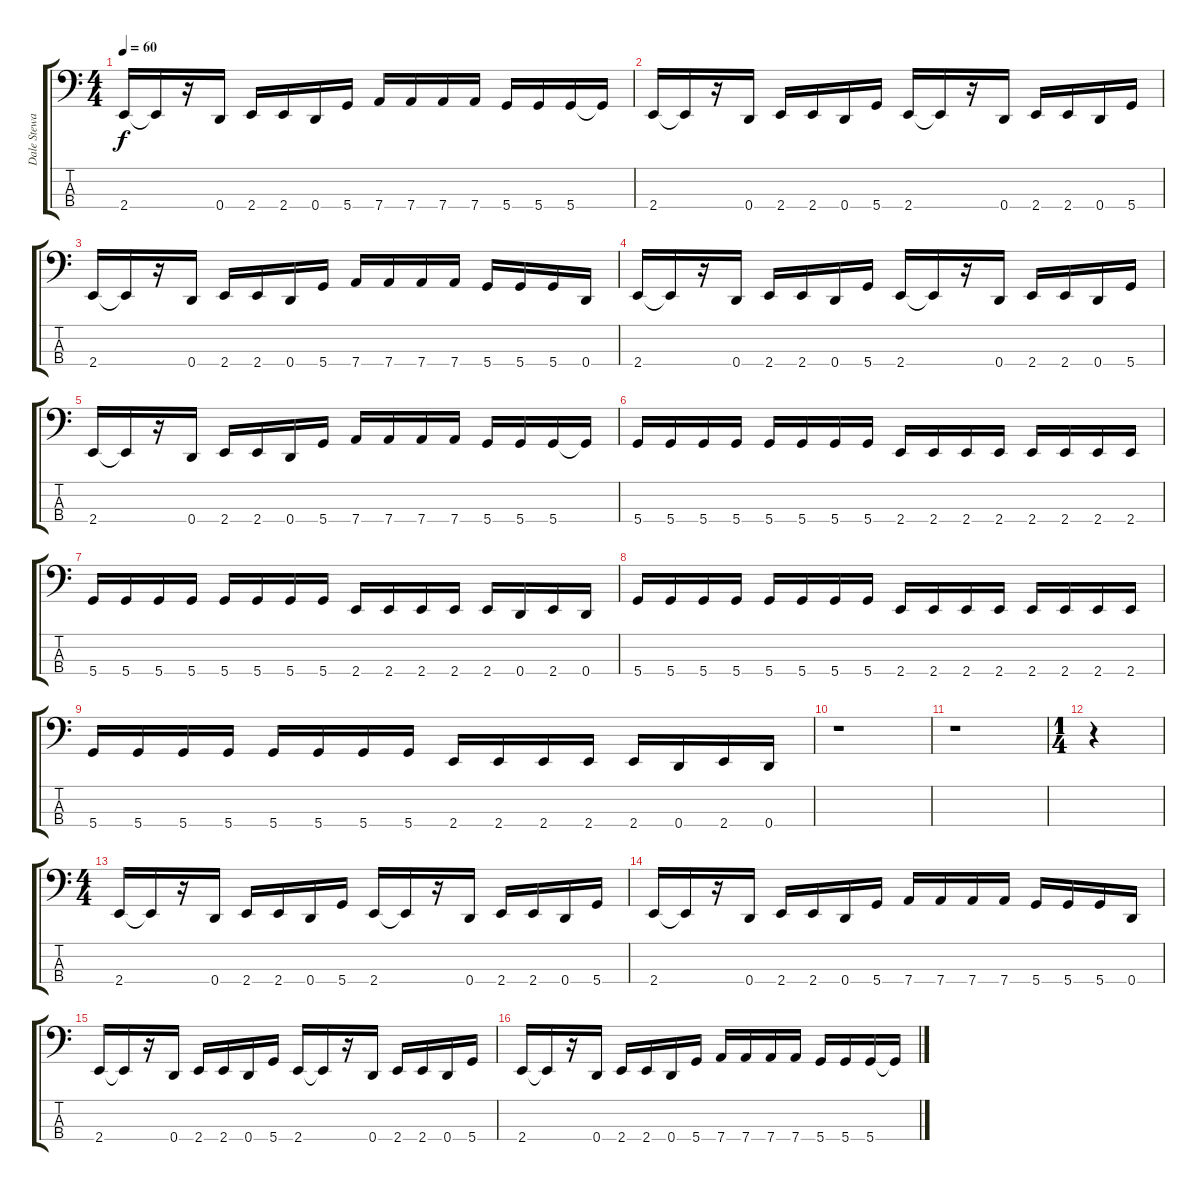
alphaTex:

\track ("Dale Stewart" "Dale Stewa") {instrument electricbassfinger}
\staff {score tabs}
\tuning (G2 D2 A1 D1) {hide}
\ts (4 4)
\tempo 60
\clef f4
\ks c
2.4.16{dy f} 2.4{t}.16 r.16 0.4.16 2.4.16 2.4.16 0.4.16 5.4.16 7.4.16 7.4.16 7.4.16 7.4.16 5.4.16 5.4.16 5.4.16 5.4{t}.16 |
2.4.16 2.4{t}.16 r.16 0.4.16 2.4.16 2.4.16 0.4.16 5.4.16 2.4.16 2.4{t}.16 r.16 0.4.16 2.4.16 2.4.16 0.4.16 5.4.16 |
2.4.16 2.4{t}.16 r.16 0.4.16 2.4.16 2.4.16 0.4.16 5.4.16 7.4.16 7.4.16 7.4.16 7.4.16 5.4.16 5.4.16 5.4.16 0.4.16 |
2.4.16 2.4{t}.16 r.16 0.4.16 2.4.16 2.4.16 0.4.16 5.4.16 2.4.16 2.4{t}.16 r.16 0.4.16 2.4.16 2.4.16 0.4.16 5.4.16 |
2.4.16 2.4{t}.16 r.16 0.4.16 2.4.16 2.4.16 0.4.16 5.4.16 7.4.16 7.4.16 7.4.16 7.4.16 5.4.16 5.4.16 5.4.16 5.4{t}.16 |
5.4.16 5.4.16 5.4.16 5.4.16 5.4.16 5.4.16 5.4.16 5.4.16 2.4.16 2.4.16 2.4.16 2.4.16 2.4.16 2.4.16 2.4.16 2.4.16 |
5.4.16 5.4.16 5.4.16 5.4.16 5.4.16 5.4.16 5.4.16 5.4.16 2.4.16 2.4.16 2.4.16 2.4.16 2.4.16 0.4.16 2.4.16 0.4.16 |
5.4.16 5.4.16 5.4.16 5.4.16 5.4.16 5.4.16 5.4.16 5.4.16 2.4.16 2.4.16 2.4.16 2.4.16 2.4.16 2.4.16 2.4.16 2.4.16 |
5.4.16 5.4.16 5.4.16 5.4.16 5.4.16 5.4.16 5.4.16 5.4.16 2.4.16 2.4.16 2.4.16 2.4.16 2.4.16 0.4.16 2.4.16 0.4.16 |
r.1 |
r.1 |
\ts (1 4)
r.4 |
\ts (4 4)
2.4.16 2.4{t}.16 r.16 0.4.16 2.4.16 2.4.16 0.4.16 5.4.16 2.4.16 2.4{t}.16 r.16 0.4.16 2.4.16 2.4.16 0.4.16 5.4.16 |
2.4.16 2.4{t}.16 r.16 0.4.16 2.4.16 2.4.16 0.4.16 5.4.16 7.4.16 7.4.16 7.4.16 7.4.16 5.4.16 5.4.16 5.4.16 0.4.16 |
2.4.16 2.4{t}.16 r.16 0.4.16 2.4.16 2.4.16 0.4.16 5.4.16 2.4.16 2.4{t}.16 r.16 0.4.16 2.4.16 2.4.16 0.4.16 5.4.16 |
2.4.16 2.4{t}.16 r.16 0.4.16 2.4.16 2.4.16 0.4.16 5.4.16 7.4.16 7.4.16 7.4.16 7.4.16 5.4.16 5.4.16 5.4.16 5.4{t}.16
